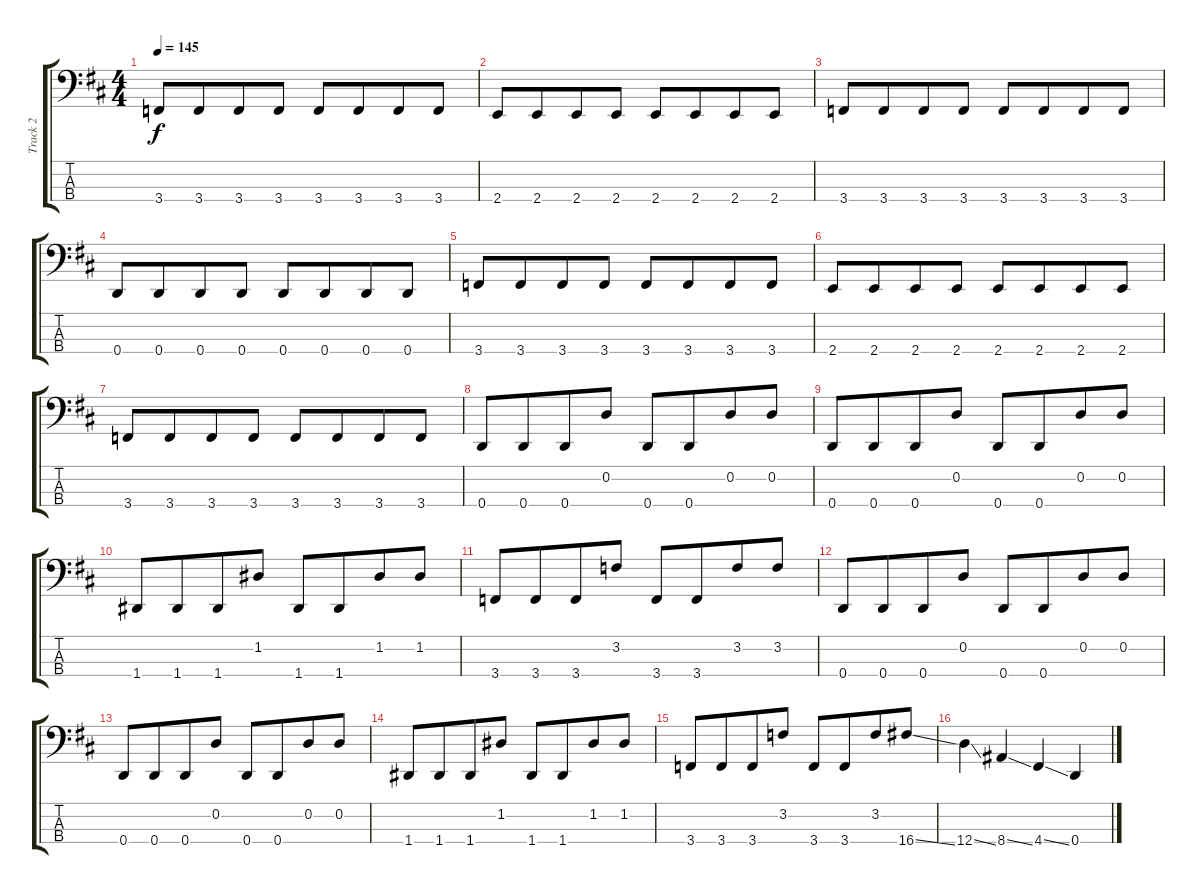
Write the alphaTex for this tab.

\track ("Track 2" "Track 2") {instrument electricbassfinger}
\staff {score tabs}
\tuning (G2 D2 A1 D1) {hide}
\ts (4 4)
\tempo 145
\clef f4
\ks d
3.4.8{dy f} 3.4.8{beam merge} 3.4.8 3.4.8 3.4.8 3.4.8{beam merge} 3.4.8 3.4.8 |
2.4.8 2.4.8{beam merge} 2.4.8 2.4.8 2.4.8 2.4.8{beam merge} 2.4.8 2.4.8 |
3.4.8 3.4.8{beam merge} 3.4.8 3.4.8 3.4.8 3.4.8{beam merge} 3.4.8 3.4.8 |
0.4.8 0.4.8{beam merge} 0.4.8 0.4.8 0.4.8 0.4.8{beam merge} 0.4.8 0.4.8 |
3.4.8 3.4.8{beam merge} 3.4.8 3.4.8 3.4.8 3.4.8{beam merge} 3.4.8 3.4.8 |
2.4.8 2.4.8{beam merge} 2.4.8 2.4.8 2.4.8 2.4.8{beam merge} 2.4.8 2.4.8 |
3.4.8 3.4.8{beam merge} 3.4.8 3.4.8 3.4.8 3.4.8{beam merge} 3.4.8 3.4.8 |
0.4.8 0.4.8{beam merge} 0.4.8 0.2.8 0.4.8 0.4.8{beam merge} 0.2.8 0.2.8 |
0.4.8 0.4.8{beam merge} 0.4.8 0.2.8 0.4.8 0.4.8{beam merge} 0.2.8 0.2.8 |
1.4.8 1.4.8{beam merge} 1.4.8 1.2.8 1.4.8 1.4.8{beam merge} 1.2.8 1.2.8 |
3.4.8 3.4.8{beam merge} 3.4.8 3.2.8 3.4.8 3.4.8{beam merge} 3.2.8 3.2.8 |
0.4.8 0.4.8{beam merge} 0.4.8 0.2.8 0.4.8 0.4.8{beam merge} 0.2.8 0.2.8 |
0.4.8 0.4.8{beam merge} 0.4.8 0.2.8 0.4.8 0.4.8{beam merge} 0.2.8 0.2.8 |
1.4.8 1.4.8{beam merge} 1.4.8 1.2.8 1.4.8 1.4.8{beam merge} 1.2.8 1.2.8 |
3.4.8 3.4.8{beam merge} 3.4.8 3.2.8 3.4.8 3.4.8{beam merge} 3.2.8 16.4{ss}.8 |
12.4{ss}.4 8.4{ss}.4 4.4{ss}.4 0.4.4
